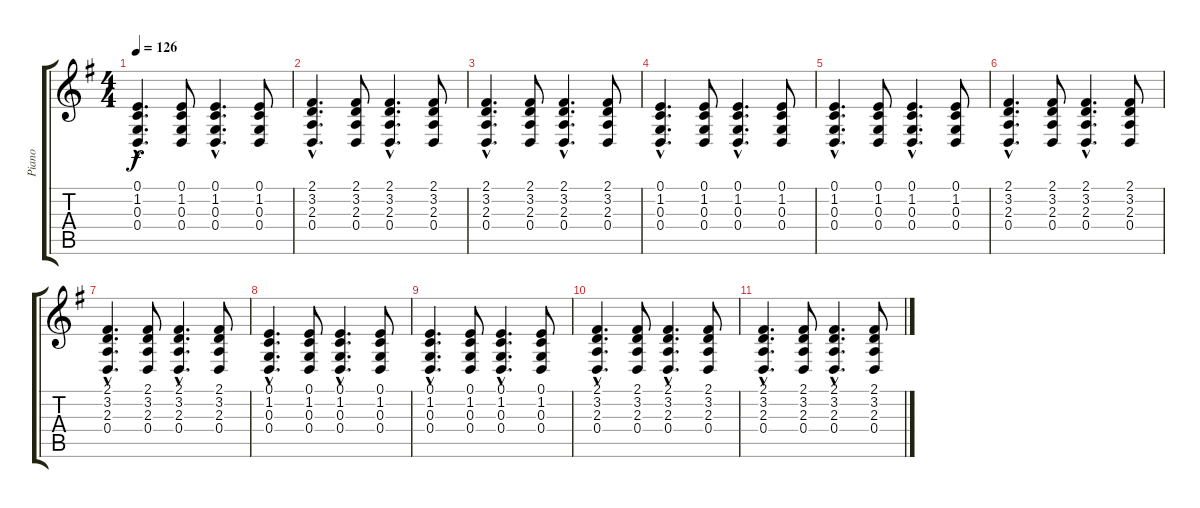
\track ("Piano" "Piano") {instrument brightacousticpiano}
\staff {score tabs}
\tuning (E4 B3 G3 D3 A2 E2) {hide}
\ts (4 4)
\tempo 126
\clef g2
\ks g
(0.1{hac} 1.2{hac} 0.3{hac} 0.4{hac}).4{d dy f} (0.1 1.2 0.3 0.4).8 (0.1{hac} 1.2{hac} 0.3{hac} 0.4{hac}).4{d} (0.1 1.2 0.3 0.4).8 |
(2.1{hac} 3.2{hac} 2.3{hac} 0.4{hac}).4{d} (2.1 3.2 2.3 0.4).8 (2.1{hac} 3.2{hac} 2.3{hac} 0.4{hac}).4{d} (2.1 3.2 2.3 0.4).8 |
(2.1{hac} 3.2{hac} 2.3{hac} 0.4{hac}).4{d} (2.1 3.2 2.3 0.4).8 (2.1{hac} 3.2{hac} 2.3{hac} 0.4{hac}).4{d} (2.1 3.2 2.3 0.4).8 |
(0.1{hac} 1.2{hac} 0.3{hac} 0.4{hac}).4{d} (0.1 1.2 0.3 0.4).8 (0.1{hac} 1.2{hac} 0.3{hac} 0.4{hac}).4{d} (0.1 1.2 0.3 0.4).8 |
(0.1{hac} 1.2{hac} 0.3{hac} 0.4{hac}).4{d} (0.1 1.2 0.3 0.4).8 (0.1{hac} 1.2{hac} 0.3{hac} 0.4{hac}).4{d} (0.1 1.2 0.3 0.4).8 |
(2.1{hac} 3.2{hac} 2.3{hac} 0.4{hac}).4{d} (2.1 3.2 2.3 0.4).8 (2.1{hac} 3.2{hac} 2.3{hac} 0.4{hac}).4{d} (2.1 3.2 2.3 0.4).8 |
(2.1{hac} 3.2{hac} 2.3{hac} 0.4{hac}).4{d} (2.1 3.2 2.3 0.4).8 (2.1{hac} 3.2{hac} 2.3{hac} 0.4{hac}).4{d} (2.1 3.2 2.3 0.4).8 |
(0.1{hac} 1.2{hac} 0.3{hac} 0.4{hac}).4{d} (0.1 1.2 0.3 0.4).8 (0.1{hac} 1.2{hac} 0.3{hac} 0.4{hac}).4{d} (0.1 1.2 0.3 0.4).8 |
(0.1{hac} 1.2{hac} 0.3{hac} 0.4{hac}).4{d} (0.1 1.2 0.3 0.4).8 (0.1{hac} 1.2{hac} 0.3{hac} 0.4{hac}).4{d} (0.1 1.2 0.3 0.4).8 |
(2.1{hac} 3.2{hac} 2.3{hac} 0.4{hac}).4{d} (2.1 3.2 2.3 0.4).8 (2.1{hac} 3.2{hac} 2.3{hac} 0.4{hac}).4{d} (2.1 3.2 2.3 0.4).8 |
(2.1{hac} 3.2{hac} 2.3{hac} 0.4{hac}).4{d} (2.1 3.2 2.3 0.4).8 (2.1{hac} 3.2{hac} 2.3{hac} 0.4{hac}).4{d} (2.1 3.2 2.3 0.4).8
